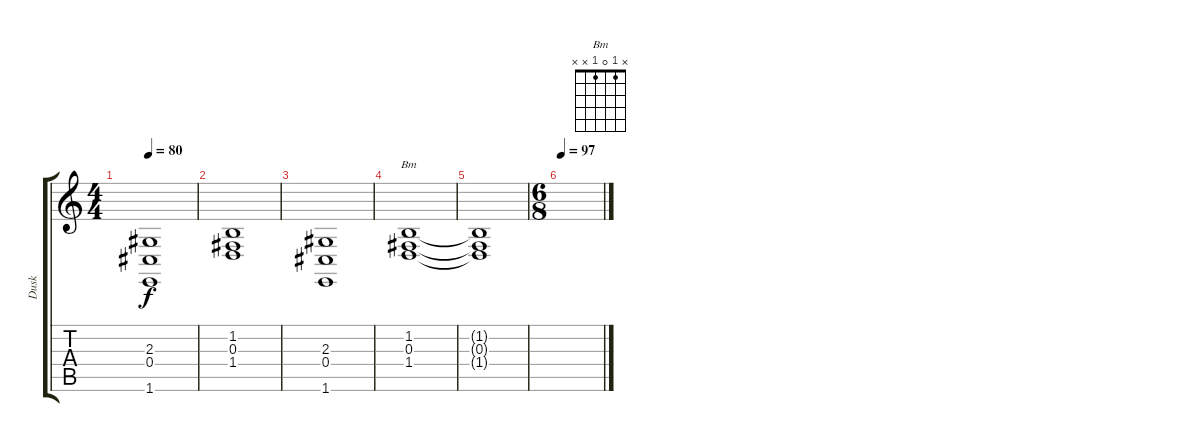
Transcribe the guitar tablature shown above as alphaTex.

\track ("Dusk" "Dusk") {instrument stringensemble1}
\staff {score tabs}
\tuning (Eb4 Bb3 Gb3 Db3 Ab2 Eb2) {hide}
\chord ("Bm" x 1 0 1 x x)
\ts (4 4)
\tempo 80
\clef g2
\ks c
(2.3 0.4 1.6).1{dy f} |
(1.2 0.3 1.4).1 |
(2.3 0.4 1.6).1 |
(1.2 0.3 1.4).1{ch "Bm" volume 0} |
(1.2{t} 0.3{t} 1.4{t}).1 |
\ts (6 8)
\tempo 97
